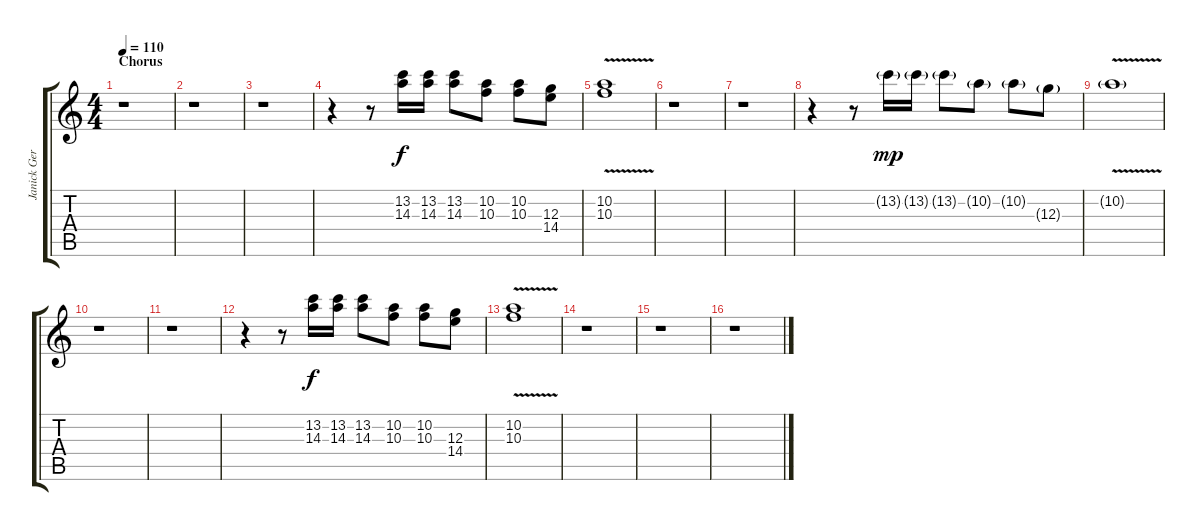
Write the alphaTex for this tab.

\track ("Janick Gers (Guitar 2)" "Janick Ger") {instrument electricguitarclean}
\staff {score tabs}
\tuning (E4 B3 G3 D3 A2 E2) {hide}
\ts (4 4)
\section ("" "Chorus")
\tempo 110
\clef g2
\ks c
r.1{dy f} |
r.1 |
r.1 |
r.4 r.8 (13.2 14.3).16 (13.2 14.3).16 (13.2 14.3).8 (10.2 10.3).8 (10.2 10.3).8 (12.3 14.4).8 |
(10.2{v} 10.3{v}).1 |
r.1 |
r.1 |
r.4 r.8 13.2{g}.16{dy mp} 13.2{g}.16 13.2{g}.8 10.2{g}.8 10.2{g}.8 12.3{g}.8 |
10.2{v g}.1 |
r.1 |
r.1 |
r.4 r.8 (13.2 14.3).16{dy f} (13.2 14.3).16 (13.2 14.3).8 (10.2 10.3).8 (10.2 10.3).8 (12.3 14.4).8 |
(10.2{v} 10.3{v}).1 |
r.1 |
r.1 |
r.1
